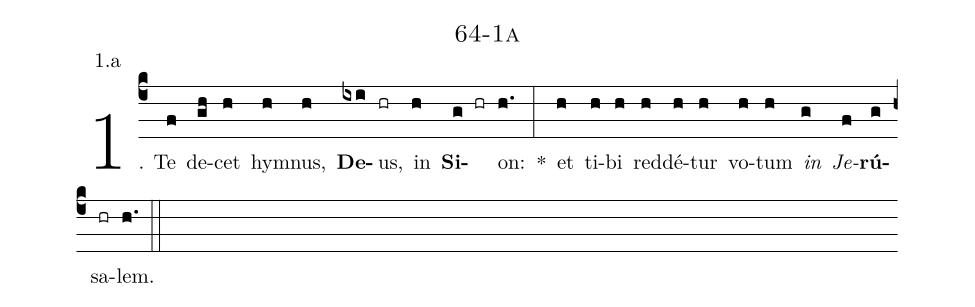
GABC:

name: 64-1a;
annotation: 1.a;
%%
(c4)1. Te(f) de(gh)cet(h) hym(h)nus,(h) <b>De</b>(ixi)us,(hr) in(h) <b>Si</b>(g hr)on:(h.) *(:) et(h) ti(h)bi(h) red(h)dé(h)tur(h) vo(h)tum(h) <i>in</i>(g) <i>Je</i>(f)<b>rú</b>(g)sa(hr)lem.(h.) (::)
